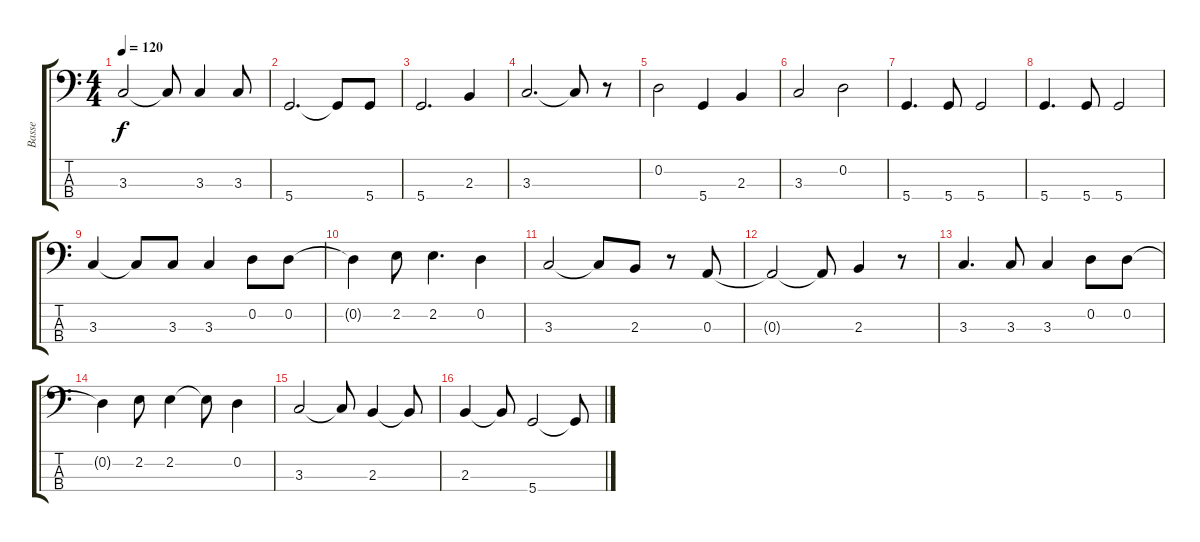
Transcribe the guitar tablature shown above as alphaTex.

\track ("Basse" "Basse") {instrument electricbassfinger}
\staff {score tabs}
\tuning (G2 D2 A1 D1) {hide}
\ts (4 4)
\tempo 120
\clef f4
\ks c
3.3.2{dy f} 3.3{t}.8 3.3.4 3.3.8 |
5.4.2{d} 5.4{t}.8 5.4.8 |
5.4.2{d} 2.3.4 |
3.3.2{d} 3.3{t}.8 r.8 |
0.2.2 5.4.4 2.3.4 |
3.3.2 0.2.2 |
5.4.4{d} 5.4.8 5.4.2 |
5.4.4{d} 5.4.8 5.4.2 |
3.3.4 3.3{t}.8 3.3.8 3.3.4 0.2.8 0.2.8 |
0.2{t}.4 2.2.8 2.2.4{d} 0.2.4 |
3.3.2 3.3{t}.8 2.3.8 r.8 0.3.8 |
0.3{t}.2 0.3{t}.8 2.3.4 r.8 |
3.3.4{d} 3.3.8 3.3.4 0.2.8 0.2.8 |
0.2{t}.4 2.2.8 2.2.4 2.2{t}.8 0.2.4 |
3.3.2 3.3{t}.8 2.3.4 2.3{t}.8 |
2.3.4 2.3{t}.8 5.4.2 5.4{t}.8
